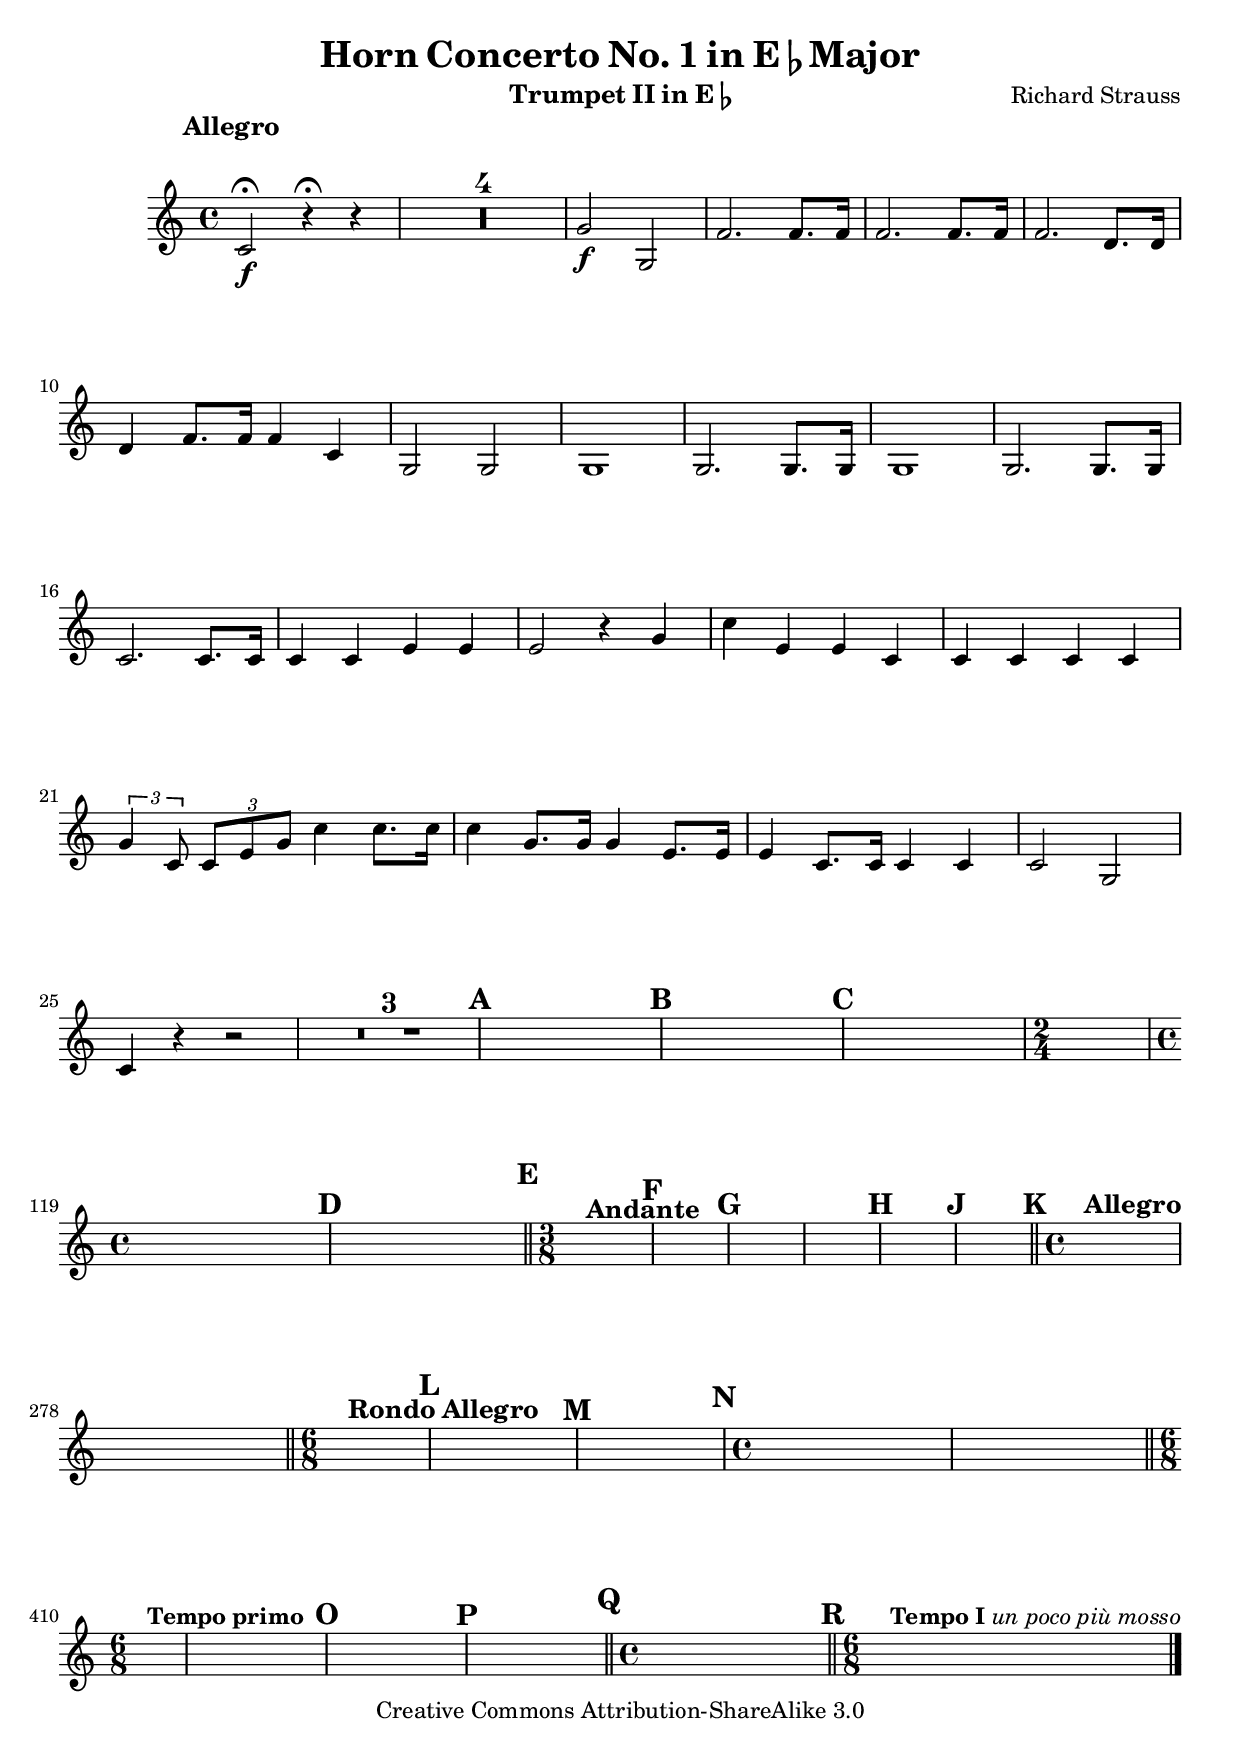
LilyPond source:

\version "2.12.2"

\version "2.12.2"

\include "defs.lyi"

trumpetTwoMvtI = \relative c'
{
  \transposition ees
  c2\f\fermata r4\fermata r |
  R1*4 |
  g'2\f g, |
  f'2. f8. f16 |
  f2. f8. f16 |
  f2. d8. d16 |
  d4 f8. f16 f4 c |
  g2 g |
  g1 |
  g2. g8. g16 |
  g1 |
  g2. g8. g16 |
  c2. c8. c16 |
  c4 c e e |
  e2 r4 g |
  c e, e c |
  c c c c |
  \times 2/3 {g'4 c,8} \times 2/3 {c8 e g} c4 c8. c16 |
  c4 g8. g16 g4 e8. e16 |
  e4 c8. c16 c4 c |
  c2 g |
  c4 r r2 |
  R1*3 |

  %A
}

trumpetTwoMvtII = \relative c'
{
}

trumpetTwoMvtIII = \relative c'
{
}

trumpetTwo = {\trumpetTwoMvtI \trumpetTwoMvtII \trumpetTwoMvtIII}




\paper
{
  ragged-last-bottom = ##f
}

instrument = \markup {Trumpet II in E\flat}

\include "header.lyi"

notes = \trumpetTwo

\include "part.lyi"

